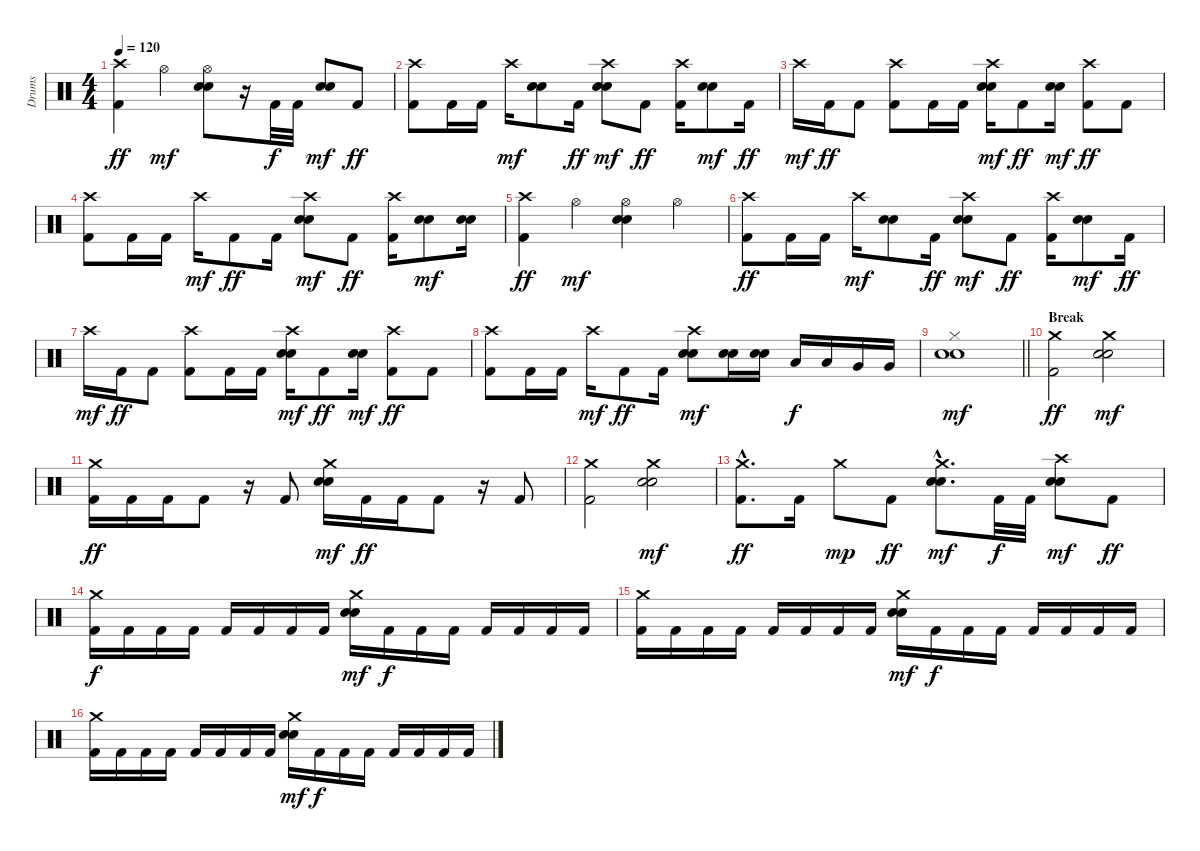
\track ("Drums" "Drums") {instrument percussion}
\staff {score}
\articulation defaults
\ts (4 4)
\tempo 120
\clef neutral
\ks c
("Crash high (hit)" "Kick (hit) 2").4{dy ff} "Hi-Hat (open)".4{dy mf} ("Hi-Hat (open)" "Electric Snare (hit)" "Snare (hit) 2").8 r.16 "Kick (hit) 2".32{dy f} "Kick (hit) 2".32 ("Electric Snare (hit)" "Snare (hit) 2").8{dy mf} "Kick (hit) 2".8{dy ff} |
("Crash high (hit)" "Kick (hit) 2").8 "Kick (hit) 2".16 "Kick (hit) 2".16 "Crash high (hit)".16{dy mf} ("Electric Snare (hit)" "Snare (hit) 2").8 "Kick (hit) 2".16{dy ff} ("Crash high (hit)" "Electric Snare (hit)" "Snare (hit) 2").8{dy mf} "Kick (hit) 2".8{dy ff} ("Crash high (hit)" "Kick (hit) 2").16 ("Electric Snare (hit)" "Snare (hit) 2").8{dy mf} "Kick (hit) 2".16{dy ff} |
"Crash high (hit)".16{dy mf} "Kick (hit) 2".16{dy ff} "Kick (hit) 2".8 ("Crash high (hit)" "Kick (hit) 2").8 "Kick (hit) 2".16 "Kick (hit) 2".16 ("Crash high (hit)" "Electric Snare (hit)" "Snare (hit) 2").16{dy mf} "Kick (hit) 2".8{dy ff} ("Electric Snare (hit)" "Snare (hit) 2").16{dy mf} ("Crash high (hit)" "Kick (hit) 2").8{dy ff} "Kick (hit) 2".8 |
("Crash high (hit)" "Kick (hit) 2").8 "Kick (hit) 2".16 "Kick (hit) 2".16 "Crash high (hit)".16{dy mf} "Kick (hit) 2".8{dy ff} "Kick (hit) 2".16 ("Crash high (hit)" "Electric Snare (hit)" "Snare (hit) 2").8{dy mf} "Kick (hit) 2".8{dy ff} ("Crash high (hit)" "Kick (hit) 2").16 ("Electric Snare (hit)" "Snare (hit) 2").8{dy mf} ("Electric Snare (hit)" "Snare (hit) 2").16 |
("Crash high (hit)" "Kick (hit) 2").4{dy ff} "Hi-Hat (open)".4{dy mf} ("Hi-Hat (open)" "Electric Snare (hit)" "Snare (hit) 2").4 "Hi-Hat (open)".4 |
("Crash high (hit)" "Kick (hit) 2").8{dy ff} "Kick (hit) 2".16 "Kick (hit) 2".16 "Crash high (hit)".16{dy mf} ("Electric Snare (hit)" "Snare (hit) 2").8 "Kick (hit) 2".16{dy ff} ("Crash high (hit)" "Electric Snare (hit)" "Snare (hit) 2").8{dy mf} "Kick (hit) 2".8{dy ff} ("Crash high (hit)" "Kick (hit) 2").16 ("Electric Snare (hit)" "Snare (hit) 2").8{dy mf} "Kick (hit) 2".16{dy ff} |
"Crash high (hit)".16{dy mf} "Kick (hit) 2".16{dy ff} "Kick (hit) 2".8 ("Crash high (hit)" "Kick (hit) 2").8 "Kick (hit) 2".16 "Kick (hit) 2".16 ("Crash high (hit)" "Electric Snare (hit)" "Snare (hit) 2").16{dy mf} "Kick (hit) 2".8{dy ff} ("Electric Snare (hit)" "Snare (hit) 2").16{dy mf} ("Crash high (hit)" "Kick (hit) 2").8{dy ff} "Kick (hit) 2".8 |
("Crash high (hit)" "Kick (hit) 2").8 "Kick (hit) 2".16 "Kick (hit) 2".16 "Crash high (hit)".16{dy mf} "Kick (hit) 2".8{dy ff} "Kick (hit) 2".16 ("Crash high (hit)" "Electric Snare (hit)" "Snare (hit) 2").8{dy mf} ("Electric Snare (hit)" "Snare (hit) 2").16 ("Electric Snare (hit)" "Snare (hit) 2").16 "Low Tom (hit)".16{dy f} "Low Tom (hit)".16 "Very Low Tom (hit)".16 "Very Low Tom (hit)".16 |
\barLineRight lightlight
("Hi-Hat (closed)" "Electric Snare (hit)" "Snare (hit) 2").1{dy mf} |
\section ("" "Break")
("Crash medium (hit)" "Kick (hit) 2").2{dy ff} ("Crash medium (hit)" "Electric Snare (hit)" "Snare (hit) 2").2{dy mf} |
("Crash medium (hit)" "Kick (hit) 2").16{dy ff} "Kick (hit) 2".16 "Kick (hit) 2".16 "Kick (hit) 2".8 r.16 "Kick (hit) 2".8 ("Crash medium (hit)" "Electric Snare (hit)" "Snare (hit) 2").16{dy mf} "Kick (hit) 2".16{dy ff} "Kick (hit) 2".16 "Kick (hit) 2".8 r.16 "Kick (hit) 2".8 |
("Crash medium (hit)" "Kick (hit) 2").2 ("Crash medium (hit)" "Electric Snare (hit)" "Snare (hit) 2").2{dy mf} |
("Crash medium (hit)"{hac} "Kick (hit) 2"{hac}).8{d dy ff} "Kick (hit) 2".16 "Crash medium (hit)".8{dy mp} "Kick (hit) 2".8{dy ff} ("Crash medium (hit)"{hac} "Electric Snare (hit)"{hac} "Snare (hit) 2"{hac}).8{d dy mf} "Kick (hit) 2".32{dy f} "Kick (hit) 2".32 ("Crash high (hit)" "Electric Snare (hit)" "Snare (hit) 2").8{dy mf} "Kick (hit) 2".8{dy ff} |
("Crash medium (hit)" "Kick (hit) 2").16{dy f} "Kick (hit) 2".16 "Kick (hit) 2".16 "Kick (hit) 2".16 "Kick (hit) 2".16 "Kick (hit) 2".16 "Kick (hit) 2".16 "Kick (hit) 2".16 ("Crash medium (hit)" "Electric Snare (hit)" "Snare (hit) 2").16{dy mf} "Kick (hit) 2".16{dy f} "Kick (hit) 2".16 "Kick (hit) 2".16 "Kick (hit) 2".16 "Kick (hit) 2".16 "Kick (hit) 2".16 "Kick (hit) 2".16 |
("Crash medium (hit)" "Kick (hit) 2").16 "Kick (hit) 2".16 "Kick (hit) 2".16 "Kick (hit) 2".16 "Kick (hit) 2".16 "Kick (hit) 2".16 "Kick (hit) 2".16 "Kick (hit) 2".16 ("Crash medium (hit)" "Electric Snare (hit)" "Snare (hit) 2").16{dy mf} "Kick (hit) 2".16{dy f} "Kick (hit) 2".16 "Kick (hit) 2".16 "Kick (hit) 2".16 "Kick (hit) 2".16 "Kick (hit) 2".16 "Kick (hit) 2".16 |
("Crash medium (hit)" "Kick (hit) 2").16 "Kick (hit) 2".16 "Kick (hit) 2".16 "Kick (hit) 2".16 "Kick (hit) 2".16 "Kick (hit) 2".16 "Kick (hit) 2".16 "Kick (hit) 2".16 ("Crash medium (hit)" "Electric Snare (hit)" "Snare (hit) 2").16{dy mf} "Kick (hit) 2".16{dy f} "Kick (hit) 2".16 "Kick (hit) 2".16 "Kick (hit) 2".16 "Kick (hit) 2".16 "Kick (hit) 2".16 "Kick (hit) 2".16
